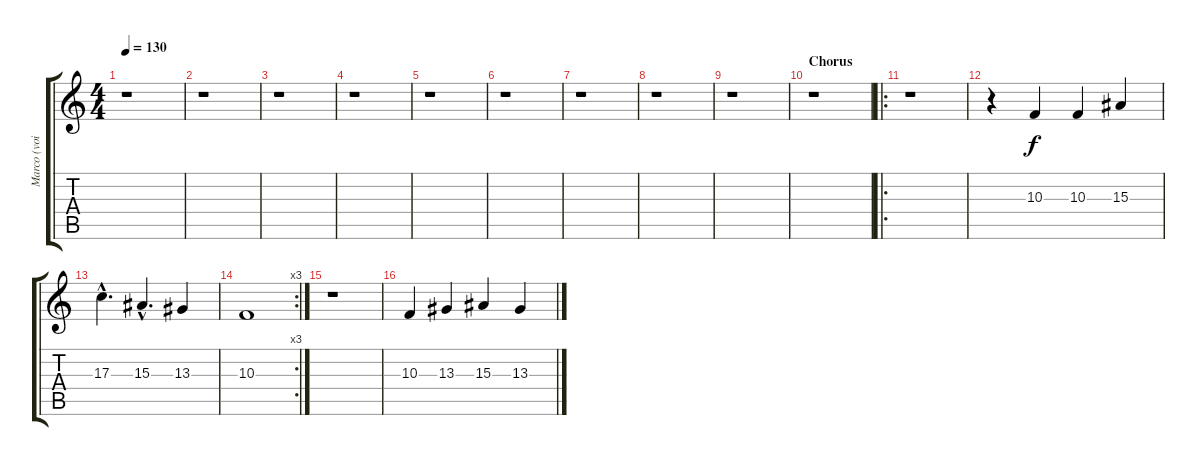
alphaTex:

\track ("Marco (voice 2)" "Marco (voi") {instrument tuba}
\staff {score tabs}
\tuning (E4 B3 G3 D3 A2 E2) {hide}
\ts (4 4)
\tempo 130
\clef g2
\ks c
r.1{dy f} |
r.1 |
r.1 |
r.1 |
r.1 |
r.1 |
r.1 |
r.1 |
r.1 |
\section ("" "Chorus")
r.1 |
\ro
r.1 |
r.4 10.3.4 10.3.4 15.3.4 |
17.3{hac}.4{d} 15.3{hac}.4{d} 13.3.4 |
\rc 3
10.3.1 |
r.1 |
10.3.4 13.3.4 15.3.4 13.3.4
